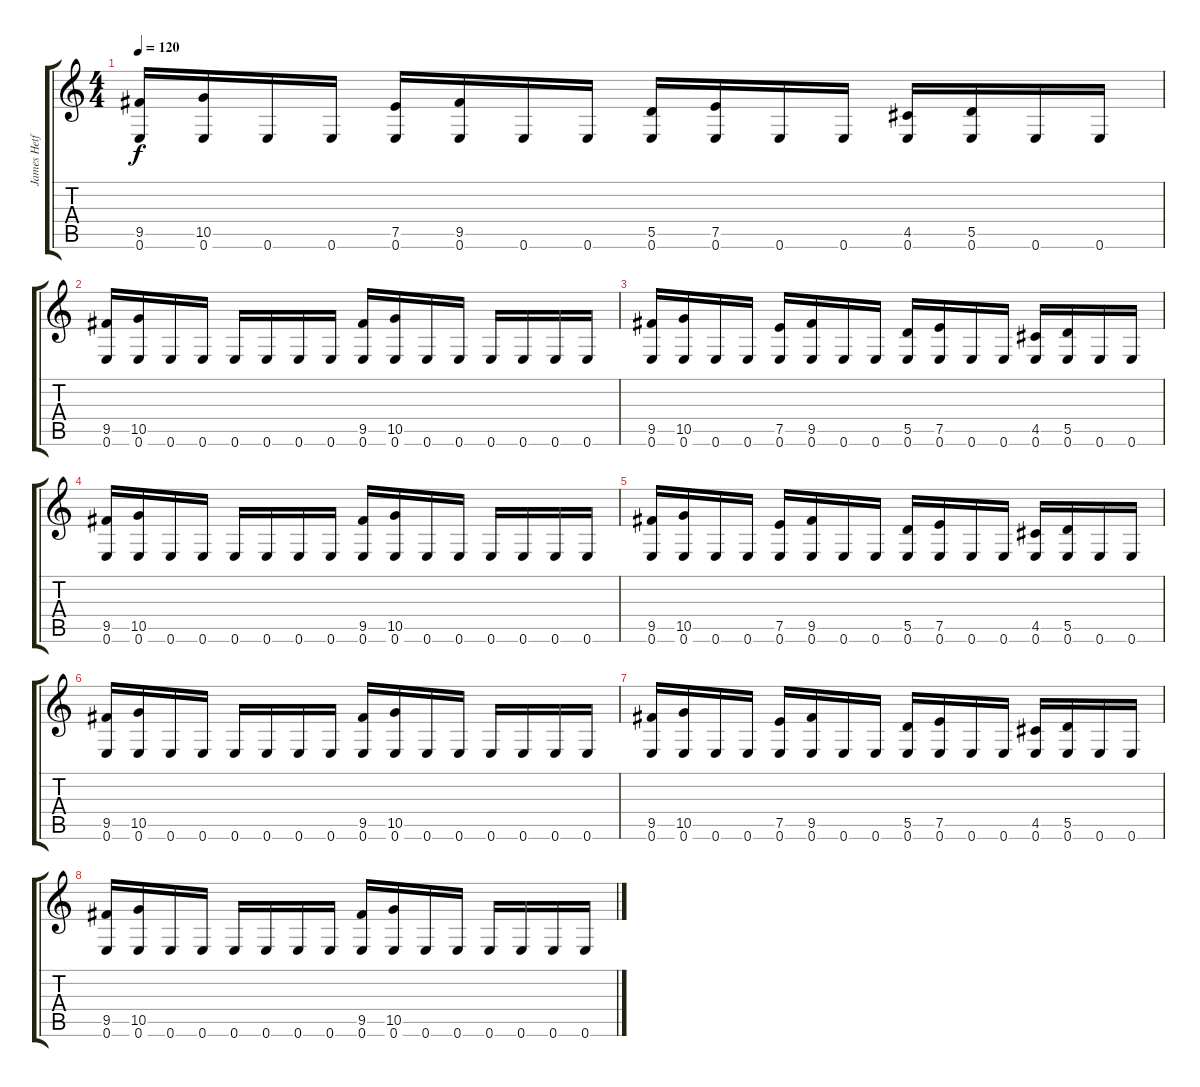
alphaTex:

\track ("James Hetfield" "James Hetf") {instrument distortionguitar}
\staff {score tabs}
\tuning (E4 B3 G3 D3 A2 E2) {hide}
\ts (4 4)
\tempo 120
\clef g2
\ks c
(9.5 0.6).16{dy f} (10.5 0.6).16 0.6.16 0.6.16 (7.5 0.6).16 (9.5 0.6).16 0.6.16 0.6.16 (5.5 0.6).16 (7.5 0.6).16 0.6.16 0.6.16 (4.5 0.6).16 (5.5 0.6).16 0.6.16 0.6.16 |
(9.5 0.6).16 (10.5 0.6).16 0.6.16 0.6.16 0.6.16 0.6.16 0.6.16 0.6.16 (9.5 0.6).16 (10.5 0.6).16 0.6.16 0.6.16 0.6.16 0.6.16 0.6.16 0.6.16 |
(9.5 0.6).16 (10.5 0.6).16 0.6.16 0.6.16 (7.5 0.6).16 (9.5 0.6).16 0.6.16 0.6.16 (5.5 0.6).16 (7.5 0.6).16 0.6.16 0.6.16 (4.5 0.6).16 (5.5 0.6).16 0.6.16 0.6.16 |
(9.5 0.6).16 (10.5 0.6).16 0.6.16 0.6.16 0.6.16 0.6.16 0.6.16 0.6.16 (9.5 0.6).16 (10.5 0.6).16 0.6.16 0.6.16 0.6.16 0.6.16 0.6.16 0.6.16 |
(9.5 0.6).16 (10.5 0.6).16 0.6.16 0.6.16 (7.5 0.6).16 (9.5 0.6).16 0.6.16 0.6.16 (5.5 0.6).16 (7.5 0.6).16 0.6.16 0.6.16 (4.5 0.6).16 (5.5 0.6).16 0.6.16 0.6.16 |
(9.5 0.6).16 (10.5 0.6).16 0.6.16 0.6.16 0.6.16 0.6.16 0.6.16 0.6.16 (9.5 0.6).16 (10.5 0.6).16 0.6.16 0.6.16 0.6.16 0.6.16 0.6.16 0.6.16 |
(9.5 0.6).16 (10.5 0.6).16 0.6.16 0.6.16 (7.5 0.6).16 (9.5 0.6).16 0.6.16 0.6.16 (5.5 0.6).16 (7.5 0.6).16 0.6.16 0.6.16 (4.5 0.6).16 (5.5 0.6).16 0.6.16 0.6.16 |
(9.5 0.6).16 (10.5 0.6).16 0.6.16 0.6.16 0.6.16 0.6.16 0.6.16 0.6.16 (9.5 0.6).16 (10.5 0.6).16 0.6.16 0.6.16 0.6.16 0.6.16 0.6.16 0.6.16
